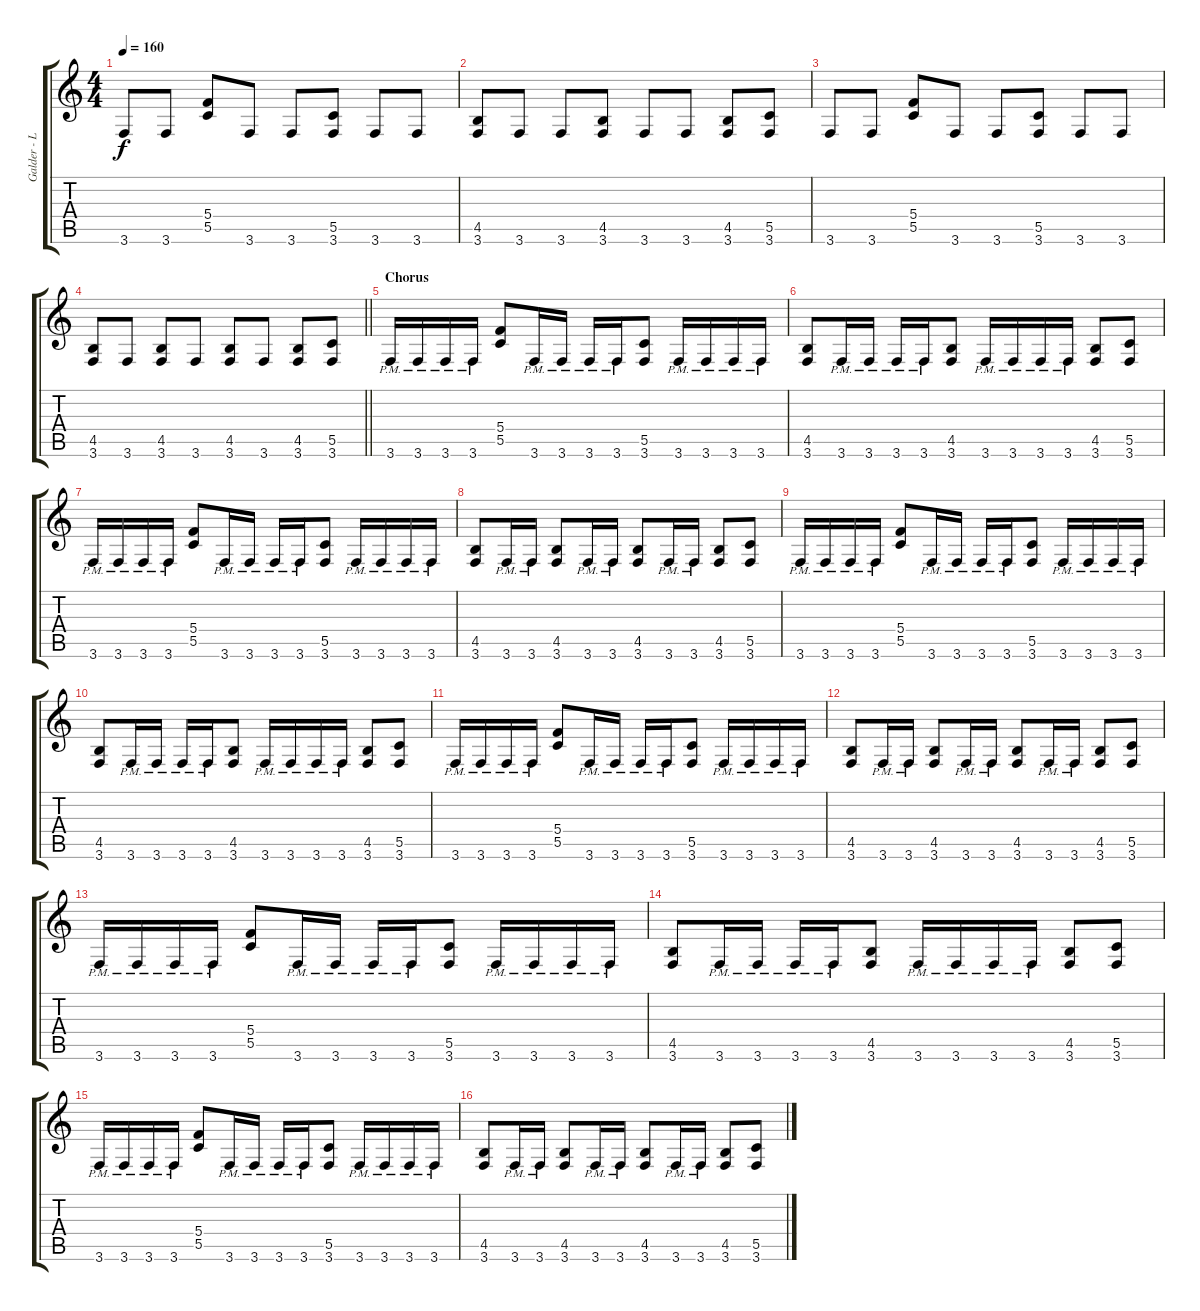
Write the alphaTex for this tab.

\track ("Galder - Lead Guitar" "Galder - L") {instrument overdrivenguitar}
\staff {score tabs}
\tuning (D4 A3 F3 C3 G2 D2) {hide}
\ts (4 4)
\tempo 160
\clef g2
\ks c
3.6.8{dy f} 3.6.8 (5.4 5.5).8 3.6.8 3.6.8 (5.5 3.6).8 3.6.8 3.6.8 |
(4.5 3.6).8 3.6.8 3.6.8 (4.5 3.6).8 3.6.8 3.6.8 (4.5 3.6).8 (5.5 3.6).8 |
3.6.8 3.6.8 (5.4 5.5).8 3.6.8 3.6.8 (5.5 3.6).8 3.6.8 3.6.8 |
\barLineRight lightlight
(4.5 3.6).8 3.6.8 (4.5 3.6).8 3.6.8 (4.5 3.6).8 3.6.8 (4.5 3.6).8 (5.5 3.6).8 |
\section ("" "Chorus")
3.6{pm}.16 3.6{pm}.16 3.6{pm}.16 3.6{pm}.16 (5.4 5.5).8 3.6{pm}.16 3.6{pm}.16 3.6{pm}.16 3.6{pm}.16 (5.5 3.6).8 3.6{pm}.16 3.6{pm}.16 3.6{pm}.16 3.6{pm}.16 |
(4.5 3.6).8 3.6{pm}.16 3.6{pm}.16 3.6{pm}.16 3.6{pm}.16 (4.5 3.6).8 3.6{pm}.16 3.6{pm}.16 3.6{pm}.16 3.6{pm}.16 (4.5 3.6).8 (5.5 3.6).8 |
3.6{pm}.16 3.6{pm}.16 3.6{pm}.16 3.6{pm}.16 (5.4 5.5).8 3.6{pm}.16 3.6{pm}.16 3.6{pm}.16 3.6{pm}.16 (5.5 3.6).8 3.6{pm}.16 3.6{pm}.16 3.6{pm}.16 3.6{pm}.16 |
(4.5 3.6).8 3.6{pm}.16 3.6{pm}.16 (4.5 3.6).8 3.6{pm}.16 3.6{pm}.16 (4.5 3.6).8 3.6{pm}.16 3.6{pm}.16 (4.5 3.6).8 (5.5 3.6).8 |
3.6{pm}.16 3.6{pm}.16 3.6{pm}.16 3.6{pm}.16 (5.4 5.5).8 3.6{pm}.16 3.6{pm}.16 3.6{pm}.16 3.6{pm}.16 (5.5 3.6).8 3.6{pm}.16 3.6{pm}.16 3.6{pm}.16 3.6{pm}.16 |
(4.5 3.6).8 3.6{pm}.16 3.6{pm}.16 3.6{pm}.16 3.6{pm}.16 (4.5 3.6).8 3.6{pm}.16 3.6{pm}.16 3.6{pm}.16 3.6{pm}.16 (4.5 3.6).8 (5.5 3.6).8 |
3.6{pm}.16 3.6{pm}.16 3.6{pm}.16 3.6{pm}.16 (5.4 5.5).8 3.6{pm}.16 3.6{pm}.16 3.6{pm}.16 3.6{pm}.16 (5.5 3.6).8 3.6{pm}.16 3.6{pm}.16 3.6{pm}.16 3.6{pm}.16 |
(4.5 3.6).8 3.6{pm}.16 3.6{pm}.16 (4.5 3.6).8 3.6{pm}.16 3.6{pm}.16 (4.5 3.6).8 3.6{pm}.16 3.6{pm}.16 (4.5 3.6).8 (5.5 3.6).8 |
3.6{pm}.16 3.6{pm}.16 3.6{pm}.16 3.6{pm}.16 (5.4 5.5).8 3.6{pm}.16 3.6{pm}.16 3.6{pm}.16 3.6{pm}.16 (5.5 3.6).8 3.6{pm}.16 3.6{pm}.16 3.6{pm}.16 3.6{pm}.16 |
(4.5 3.6).8 3.6{pm}.16 3.6{pm}.16 3.6{pm}.16 3.6{pm}.16 (4.5 3.6).8 3.6{pm}.16 3.6{pm}.16 3.6{pm}.16 3.6{pm}.16 (4.5 3.6).8 (5.5 3.6).8 |
3.6{pm}.16 3.6{pm}.16 3.6{pm}.16 3.6{pm}.16 (5.4 5.5).8 3.6{pm}.16 3.6{pm}.16 3.6{pm}.16 3.6{pm}.16 (5.5 3.6).8 3.6{pm}.16 3.6{pm}.16 3.6{pm}.16 3.6{pm}.16 |
(4.5 3.6).8 3.6{pm}.16 3.6{pm}.16 (4.5 3.6).8 3.6{pm}.16 3.6{pm}.16 (4.5 3.6).8 3.6{pm}.16 3.6{pm}.16 (4.5 3.6).8 (5.5 3.6).8
